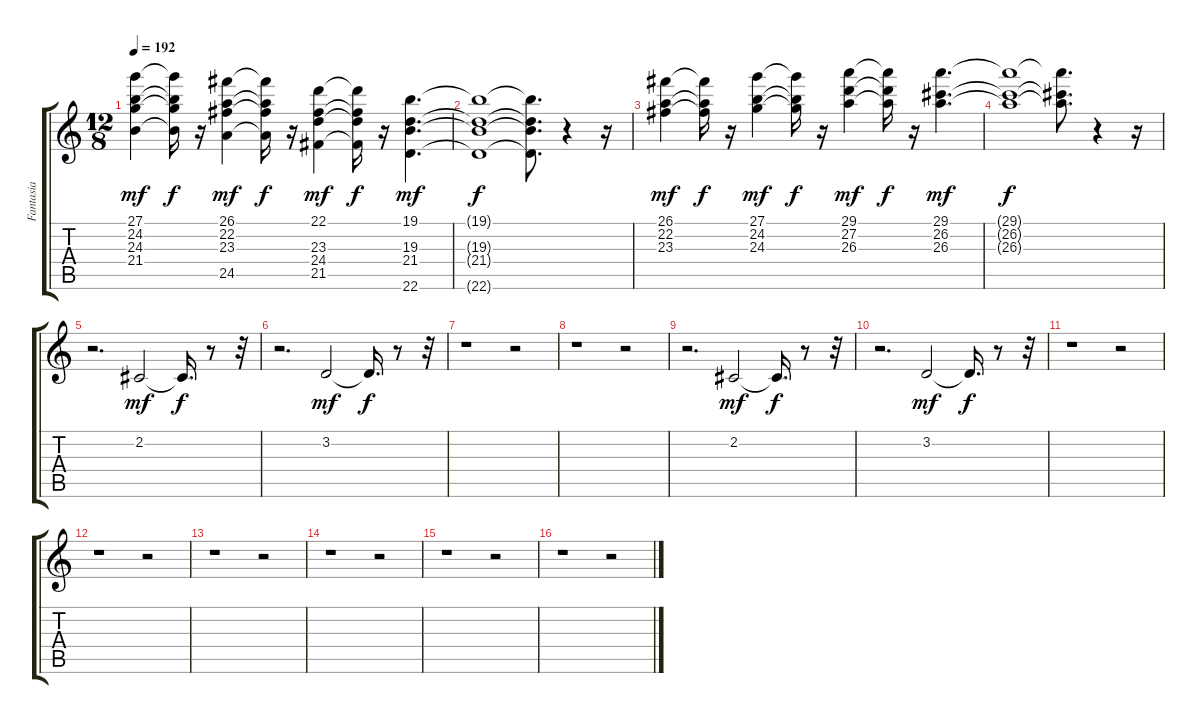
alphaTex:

\track ("Fantasia" "Fantasia") {instrument pad1newage}
\staff {score tabs}
\tuning (E4 B3 G3 D3 A2 E2) {hide}
\ts (12 8)
\tempo 192
\clef g2
\ks c
(27.1 24.2 24.3 21.4).4{dy mf} (27.1{t} 24.2{t} 24.3{t} 21.4{t}).16{dy f} r.16 (26.1 22.2 23.3 24.5).4{dy mf} (26.1{t} 22.2{t} 23.3{t} 24.5{t}).16{dy f} r.16 (22.1 23.3 24.4 21.5).4{dy mf} (22.1{t} 23.3{t} 24.4{t} 21.5{t}).16{dy f} r.16 (19.1 19.3 21.4 22.6).4{d dy mf} |
(19.1{t} 19.3{t} 21.4{t} 22.6{t}).1{dy f} (19.1{t} 19.3{t} 21.4{t} 22.6{t}).8{d} r.4 r.16 |
(26.1 22.2 23.3).4{dy mf} (26.1{t} 22.2{t} 23.3{t}).16{dy f} r.16 (27.1 24.2 24.3).4{dy mf} (27.1{t} 24.2{t} 24.3{t}).16{dy f} r.16 (29.1 27.2 26.3).4{dy mf} (29.1{t} 27.2{t} 26.3{t}).16{dy f} r.16 (29.1 26.2 26.3).4{d dy mf} |
(29.1{t} 26.2{t} 26.3{t}).1{dy f} (29.1{t} 26.2{t} 26.3{t}).8{d} r.4 r.16 |
r.2{d} 2.2.2{dy mf} 2.2{t}.16{d dy f} r.8 r.32 |
r.2{d} 3.2.2{dy mf} 3.2{t}.16{d dy f} r.8 r.32 |
r.1 r.2 |
r.1 r.2 |
r.2{d} 2.2.2{dy mf} 2.2{t}.16{d dy f} r.8 r.32 |
r.2{d} 3.2.2{dy mf} 3.2{t}.16{d dy f} r.8 r.32 |
r.1 r.2 |
r.1 r.2 |
r.1 r.2 |
r.1 r.2 |
r.1 r.2 |
r.1 r.2
